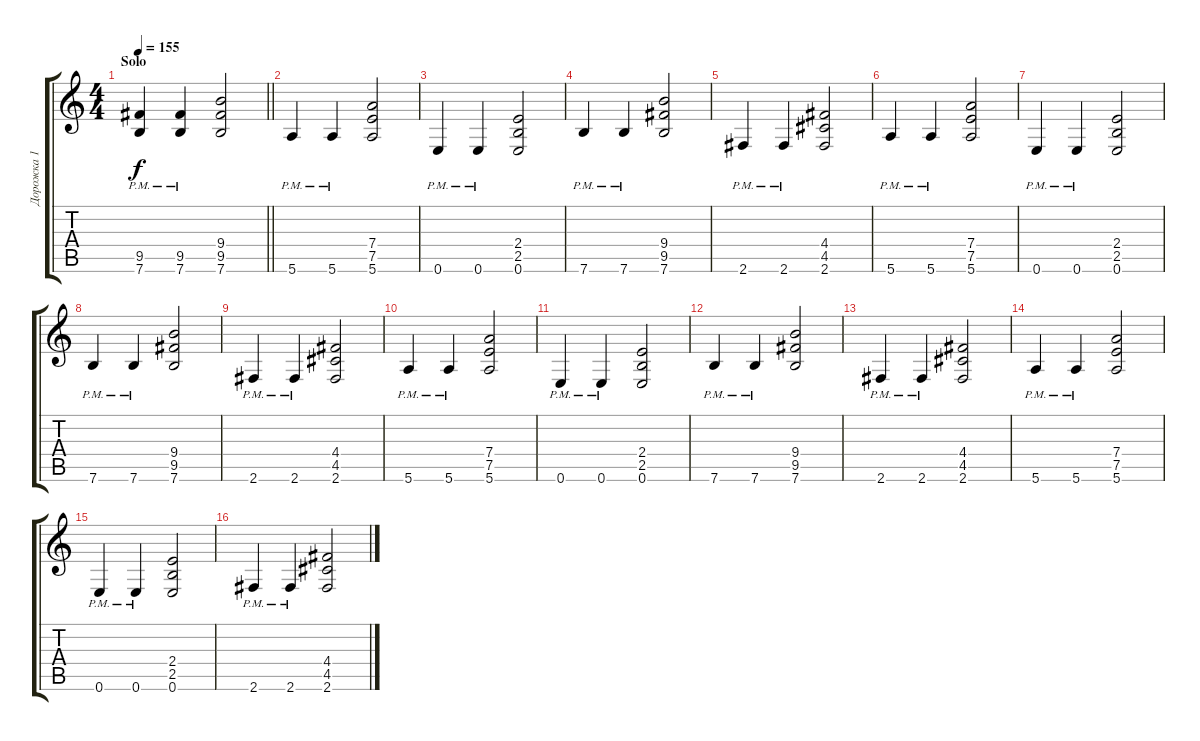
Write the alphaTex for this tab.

\track ("Дорожка 1" "Дорожка 1") {instrument acousticguitarnylon}
\staff {score tabs}
\tuning (E4 B3 G3 D3 A2 E2) {hide}
\ts (4 4)
\section ("" "Solo")
\tempo 155
\clef g2
\barLineRight lightlight
\ks c
(9.5 7.6{pm}).4{dy f} (9.5 7.6{pm}).4 (9.4 9.5 7.6).2 |
5.6{pm}.4{volume 16 instrument distortionguitar} 5.6{pm}.4 (7.4 7.5 5.6).2 |
0.6{pm}.4 0.6{pm}.4 (2.4 2.5 0.6).2 |
7.6{pm}.4 7.6{pm}.4 (9.4 9.5 7.6).2 |
2.6{pm}.4 2.6{pm}.4 (4.4 4.5 2.6).2 |
5.6{pm}.4{volume 16 instrument distortionguitar} 5.6{pm}.4 (7.4 7.5 5.6).2 |
0.6{pm}.4 0.6{pm}.4 (2.4 2.5 0.6).2 |
7.6{pm}.4 7.6{pm}.4 (9.4 9.5 7.6).2 |
2.6{pm}.4 2.6{pm}.4 (4.4 4.5 2.6).2 |
5.6{pm}.4{volume 16 instrument distortionguitar} 5.6{pm}.4 (7.4 7.5 5.6).2 |
0.6{pm}.4 0.6{pm}.4 (2.4 2.5 0.6).2 |
7.6{pm}.4 7.6{pm}.4 (9.4 9.5 7.6).2 |
2.6{pm}.4{volume 16 instrument distortionguitar} 2.6{pm}.4 (4.4 4.5 2.6).2 |
5.6{pm}.4{volume 16 instrument distortionguitar} 5.6{pm}.4 (7.4 7.5 5.6).2 |
0.6{pm}.4 0.6{pm}.4 (2.4 2.5 0.6).2 |
2.6{pm}.4 2.6{pm}.4 (4.4 4.5 2.6).2
